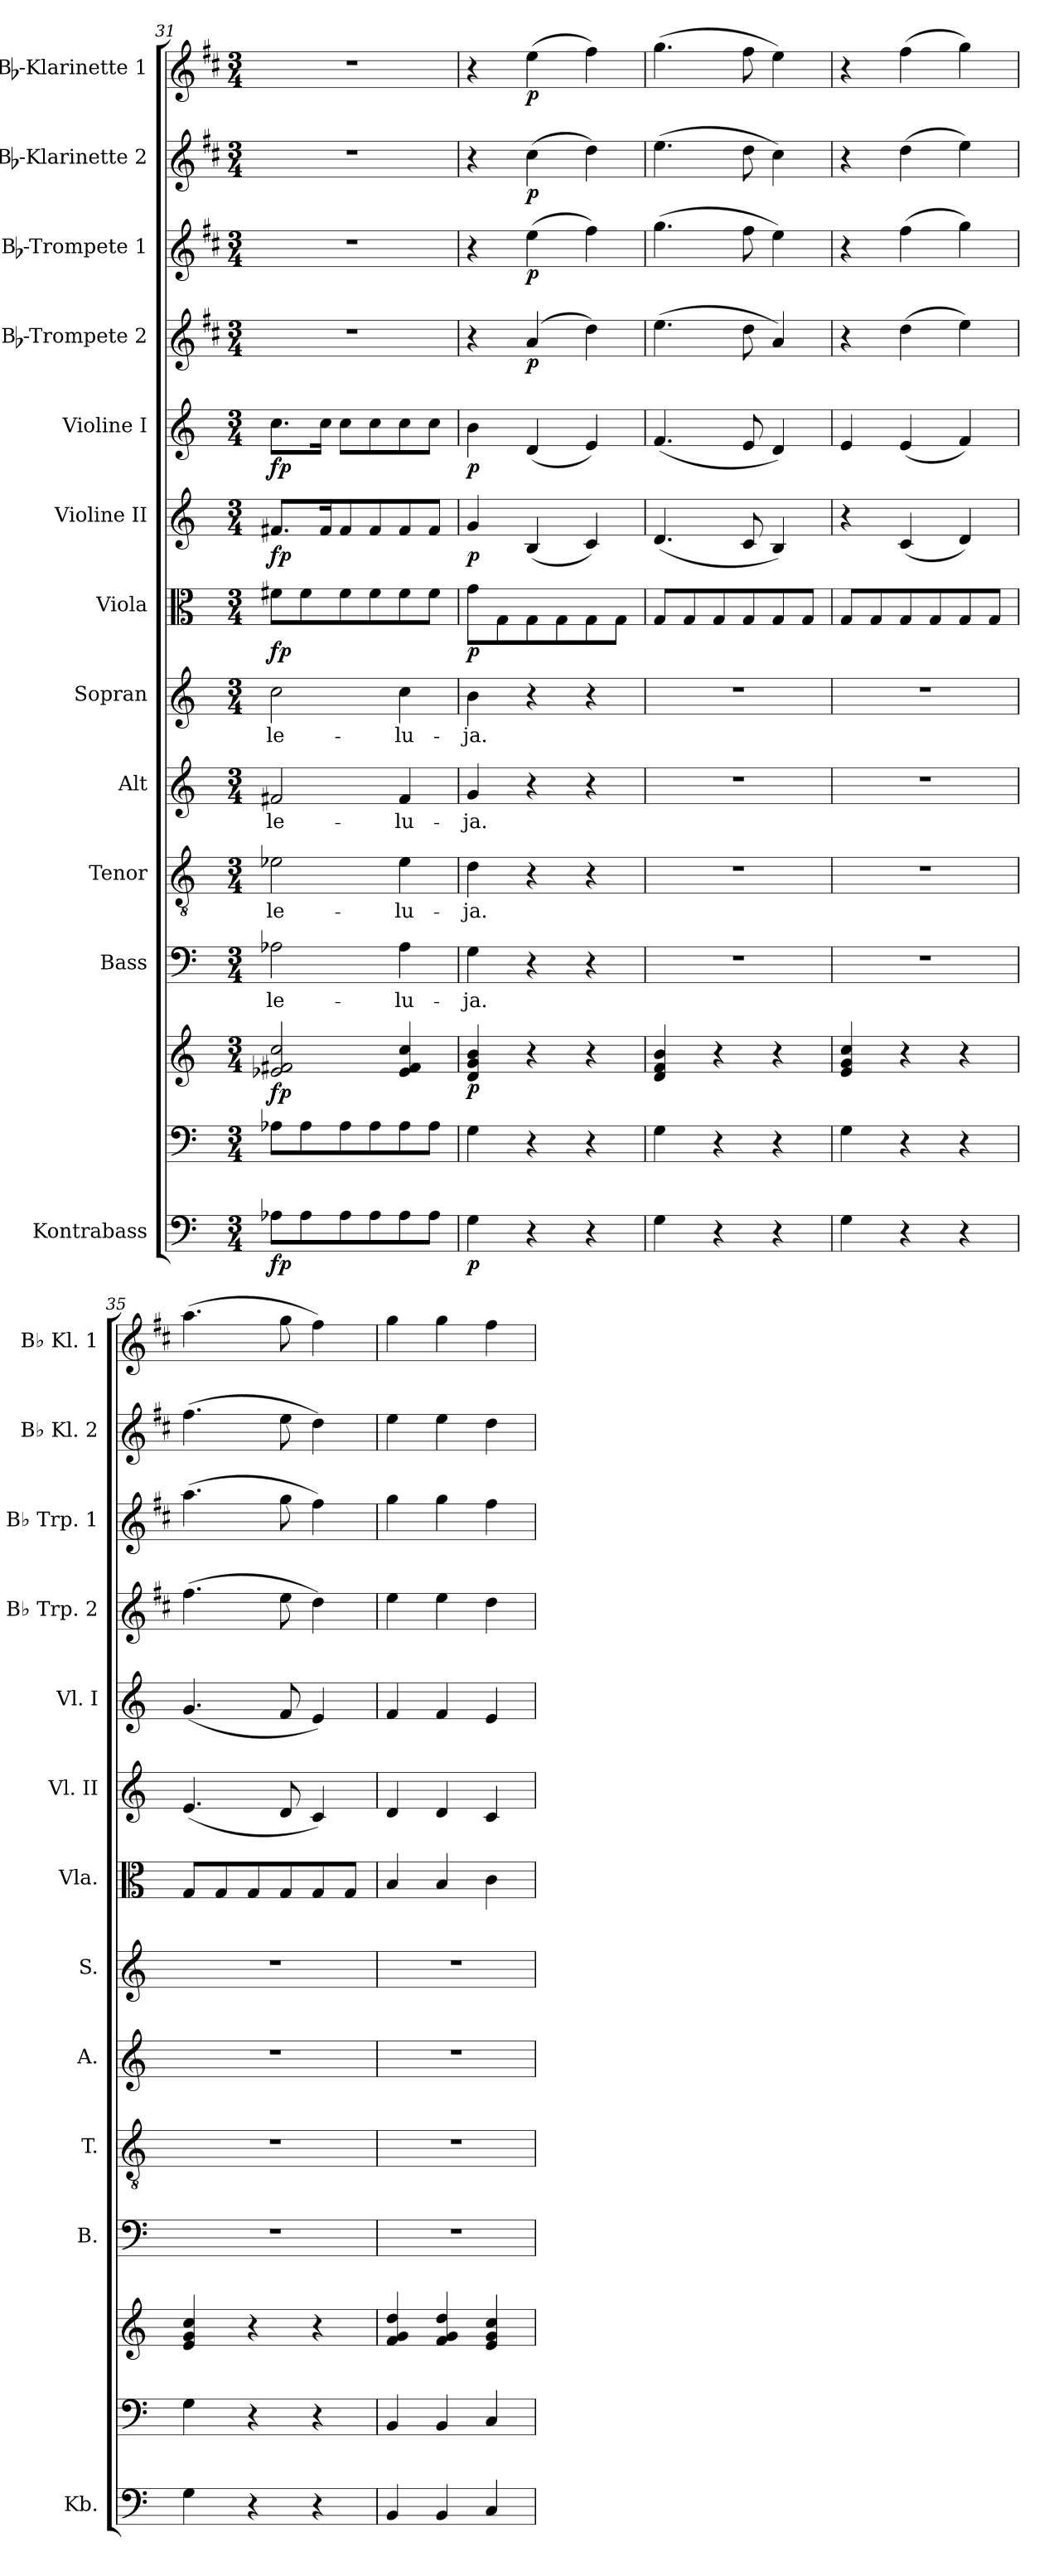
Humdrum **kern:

**kern	**dynam	**kern	**kern	**dynam	**kern	**text	**kern	**text	**kern	**text	**kern	**text	**kern	**dynam	**kern	**dynam	**kern	**dynam	**kern	**dynam	**kern	**dynam	**kern	**dynam	**kern	**dynam
*part13	*part13	*part12	*part12	*part12	*part11	*part11	*part10	*part10	*part9	*part9	*part8	*part8	*part7	*part7	*part6	*part6	*part5	*part5	*part4	*part4	*part3	*part3	*part2	*part2	*part1	*part1
*staff14	*staff14	*staff13	*staff12	*staff12/13	*staff11	*staff11	*staff10	*staff10	*staff9	*staff9	*staff8	*staff8	*staff7	*staff7	*staff6	*staff6	*staff5	*staff5	*staff4	*staff4	*staff3	*staff3	*staff2	*staff2	*staff1	*staff1
*I"Kontrabass	*	*	*	*	*I"Bass	*	*I"Tenor	*	*I"Alt	*	*I"Sopran	*	*I"Viola	*	*I"Violine II	*	*I"Violine I	*	*I"Bb-Trompete 2	*	*I"Bb-Trompete 1	*	*I"Bb-Klarinette 2	*	*I"Bb-Klarinette 1	*
*I'Kb.	*	*	*	*	*I'B.	*	*I'T.	*	*I'A.	*	*I'S.	*	*I'Vla.	*	*I'Vl. II	*	*I'Vl. I	*	*I'Bb Trp. 2	*	*I'Bb Trp. 1	*	*I'Bb Kl. 2	*	*I'Bb Kl. 1	*
*clefF4	*	*clefF4	*clefG2	*	*clefF4	*	*clefGv2	*	*clefG2	*	*clefG2	*	*clefC3	*	*clefG2	*	*clefG2	*	*clefG2	*	*clefG2	*	*clefG2	*	*clefG2	*
*ITrd7c12	*	*	*	*	*	*	*	*	*	*	*	*	*	*	*	*	*	*	*ITrd1c2	*	*ITrd1c2	*	*ITrd1c2	*	*ITrd1c2	*
*k[]	*	*k[]	*k[]	*	*k[]	*	*k[]	*	*k[]	*	*k[]	*	*k[]	*	*k[]	*	*k[]	*	*k[]	*	*k[]	*	*k[]	*	*k[]	*
*C:	*	*C:	*C:	*	*C:	*	*C:	*	*C:	*	*C:	*	*C:	*	*C:	*	*C:	*	*C:	*	*C:	*	*C:	*	*C:	*
*M3/4	*	*M3/4	*M3/4	*	*M3/4	*	*M3/4	*	*M3/4	*	*M3/4	*	*M3/4	*	*M3/4	*	*M3/4	*	*M3/4	*	*M3/4	*	*M3/4	*	*M3/4	*
=31	=31	=31	=31	=31	=31	=31	=31	=31	=31	=31	=31	=31	=31	=31	=31	=31	=31	=31	=31	=31	=31	=31	=31	=31	=31	=31
!	!LO:DY:b	!	!	!LO:DY:b	!	!LO:LY:b	!	!LO:LY:b	!	!LO:LY:b	!	!LO:LY:b	!	!LO:DY:b	!	!LO:DY:b	!	!LO:DY:b	!	!	!	!	!	!	!	!
8AA-X\L	fp	8A-X\L	2e-X/ 2f#X/ 2cc/	fp	2A-X\	-le-	2e-X\	-le-	2f#X/	-le-	2cc\	-le-	8f#X\L	fp	8.f#X/L	fp	8.cc\L	fp	2.r	.	2.r	.	2.r	.	2.r	.
8AA-\	.	8A-\	.	.	.	.	.	.	.	.	.	.	8f#\	.	.	.	.	.	.	.	.	.	.	.	.	.
.	.	.	.	.	.	.	.	.	.	.	.	.	.	.	16f#/k	.	16cc\Jk	.	.	.	.	.	.	.	.	.
8AA-\	.	8A-\	.	.	.	.	.	.	.	.	.	.	8f#\	.	8f#/	.	8cc\L	.	.	.	.	.	.	.	.	.
8AA-\	.	8A-\	.	.	.	.	.	.	.	.	.	.	8f#\	.	8f#/	.	8cc\	.	.	.	.	.	.	.	.	.
!	!	!	!	!	!	!LO:LY:b	!	!LO:LY:b	!	!LO:LY:b	!	!LO:LY:b	!	!	!	!	!	!	!	!	!	!	!	!	!	!
8AA-\	.	8A-\	4e-/ 4f#/ 4cc/	.	4A-\	-lu-	4e-\	-lu-	4f#/	-lu-	4cc\	-lu-	8f#\	.	8f#/	.	8cc\	.	.	.	.	.	.	.	.	.
8AA-\J	.	8A-\J	.	.	.	.	.	.	.	.	.	.	8f#\J	.	8f#/J	.	8cc\J	.	.	.	.	.	.	.	.	.
!!LO:PB:g=z
=32	=32	=32	=32	=32	=32	=32	=32	=32	=32	=32	=32	=32	=32	=32	=32	=32	=32	=32	=32	=32	=32	=32	=32	=32	=32	=32
!	!LO:DY:b	!	!	!LO:DY:b	!	!LO:LY:b	!	!LO:LY:b	!	!LO:LY:b	!	!LO:LY:b	!	!LO:DY:b	!	!LO:DY:b	!	!LO:DY:b	!	!	!	!	!	!	!	!
4GG\	p	4G\	4d/ 4g/ 4b/	p	4G\	-ja.	4d\	-ja.	4g/	-ja.	4b\	-ja.	8g\L	p	4g/	p	4b\	p	4r	.	4r	.	4r	.	4r	.
.	.	.	.	.	.	.	.	.	.	.	.	.	8G\	.	.	.	.	.	.	.	.	.	.	.	.	.
!	!	!	!	!	!	!	!	!	!	!	!	!	!	!	!	!	!	!	!	!LO:DY:b	!	!LO:DY:b	!	!LO:DY:b	!	!LO:DY:b
4r	.	4r	4r	.	4r	.	4r	.	4r	.	4r	.	8G\	.	(<4B/	.	(<4d/	.	(4g/	p	(>4dd\	p	(>4b\	p	(>4dd\	p
.	.	.	.	.	.	.	.	.	.	.	.	.	8G\	.	.	.	.	.	.	.	.	.	.	.	.	.
4r	.	4r	4r	.	4r	.	4r	.	4r	.	4r	.	8G\	.	4c/)	.	4e/)	.	4cc\)	.	4ee\)	.	4cc\)	.	4ee\)	.
.	.	.	.	.	.	.	.	.	.	.	.	.	8G\J	.	.	.	.	.	.	.	.	.	.	.	.	.
=33	=33	=33	=33	=33	=33	=33	=33	=33	=33	=33	=33	=33	=33	=33	=33	=33	=33	=33	=33	=33	=33	=33	=33	=33	=33	=33
4GG\	.	4G\	4d/ 4f/ 4b/	.	2.r	.	2.r	.	2.r	.	2.r	.	8G/L	.	(<4.d/	.	(<4.f/	.	(>4.dd\	.	(>4.ff\	.	(>4.dd\	.	(>4.ff\	.
.	.	.	.	.	.	.	.	.	.	.	.	.	8G/	.	.	.	.	.	.	.	.	.	.	.	.	.
4r	.	4r	4r	.	.	.	.	.	.	.	.	.	8G/	.	.	.	.	.	.	.	.	.	.	.	.	.
.	.	.	.	.	.	.	.	.	.	.	.	.	8G/	.	8c/	.	8e/	.	8cc\	.	8ee\	.	8cc\	.	8ee\	.
4r	.	4r	4r	.	.	.	.	.	.	.	.	.	8G/	.	4B/)	.	4d/)	.	4g/)	.	4dd\)	.	4b\)	.	4dd\)	.
.	.	.	.	.	.	.	.	.	.	.	.	.	8G/J	.	.	.	.	.	.	.	.	.	.	.	.	.
=34	=34	=34	=34	=34	=34	=34	=34	=34	=34	=34	=34	=34	=34	=34	=34	=34	=34	=34	=34	=34	=34	=34	=34	=34	=34	=34
4GG\	.	4G\	4e/ 4g/ 4cc/	.	2.r	.	2.r	.	2.r	.	2.r	.	8G/L	.	4r	.	4e/	.	4r	.	4r	.	4r	.	4r	.
.	.	.	.	.	.	.	.	.	.	.	.	.	8G/	.	.	.	.	.	.	.	.	.	.	.	.	.
4r	.	4r	4r	.	.	.	.	.	.	.	.	.	8G/	.	(<4c/	.	(<4e/	.	(>4cc\	.	(>4ee\	.	(>4cc\	.	(>4ee\	.
.	.	.	.	.	.	.	.	.	.	.	.	.	8G/	.	.	.	.	.	.	.	.	.	.	.	.	.
4r	.	4r	4r	.	.	.	.	.	.	.	.	.	8G/	.	4d/)	.	4f/)	.	4dd\)	.	4ff\)	.	4dd\)	.	4ff\)	.
.	.	.	.	.	.	.	.	.	.	.	.	.	8G/J	.	.	.	.	.	.	.	.	.	.	.	.	.
=35	=35	=35	=35	=35	=35	=35	=35	=35	=35	=35	=35	=35	=35	=35	=35	=35	=35	=35	=35	=35	=35	=35	=35	=35	=35	=35
4GG\	.	4G\	4e/ 4g/ 4cc/	.	2.r	.	2.r	.	2.r	.	2.r	.	8G/L	.	(<4.e/	.	(<4.g/	.	(>4.ee\	.	(>4.gg\	.	(>4.ee\	.	(>4.gg\	.
.	.	.	.	.	.	.	.	.	.	.	.	.	8G/	.	.	.	.	.	.	.	.	.	.	.	.	.
4r	.	4r	4r	.	.	.	.	.	.	.	.	.	8G/	.	.	.	.	.	.	.	.	.	.	.	.	.
.	.	.	.	.	.	.	.	.	.	.	.	.	8G/	.	8d/	.	8f/	.	8dd\	.	8ff\	.	8dd\	.	8ff\	.
4r	.	4r	4r	.	.	.	.	.	.	.	.	.	8G/	.	4c/)	.	4e/)	.	4cc\)	.	4ee\)	.	4cc\)	.	4ee\)	.
.	.	.	.	.	.	.	.	.	.	.	.	.	8G/J	.	.	.	.	.	.	.	.	.	.	.	.	.
=36	=36	=36	=36	=36	=36	=36	=36	=36	=36	=36	=36	=36	=36	=36	=36	=36	=36	=36	=36	=36	=36	=36	=36	=36	=36	=36
4BBB/	.	4BB/	4f/ 4g/ 4dd/	.	2.r	.	2.r	.	2.r	.	2.r	.	4B/	.	4d/	.	4f/	.	4dd\	.	4ff\	.	4dd\	.	4ff\	.
4BBB/	.	4BB/	4f/ 4g/ 4dd/	.	.	.	.	.	.	.	.	.	4B/	.	4d/	.	4f/	.	4dd\	.	4ff\	.	4dd\	.	4ff\	.
4CC/	.	4C/	4e/ 4g/ 4cc/	.	.	.	.	.	.	.	.	.	4c\	.	4c/	.	4e/	.	4cc\	.	4ee\	.	4cc\	.	4ee\	.
=	=	=	=	=	=	=	=	=	=	=	=	=	=	=	=	=	=	=	=	=	=	=	=	=	=	=
*-	*-	*-	*-	*-	*-	*-	*-	*-	*-	*-	*-	*-	*-	*-	*-	*-	*-	*-	*-	*-	*-	*-	*-	*-	*-	*-
